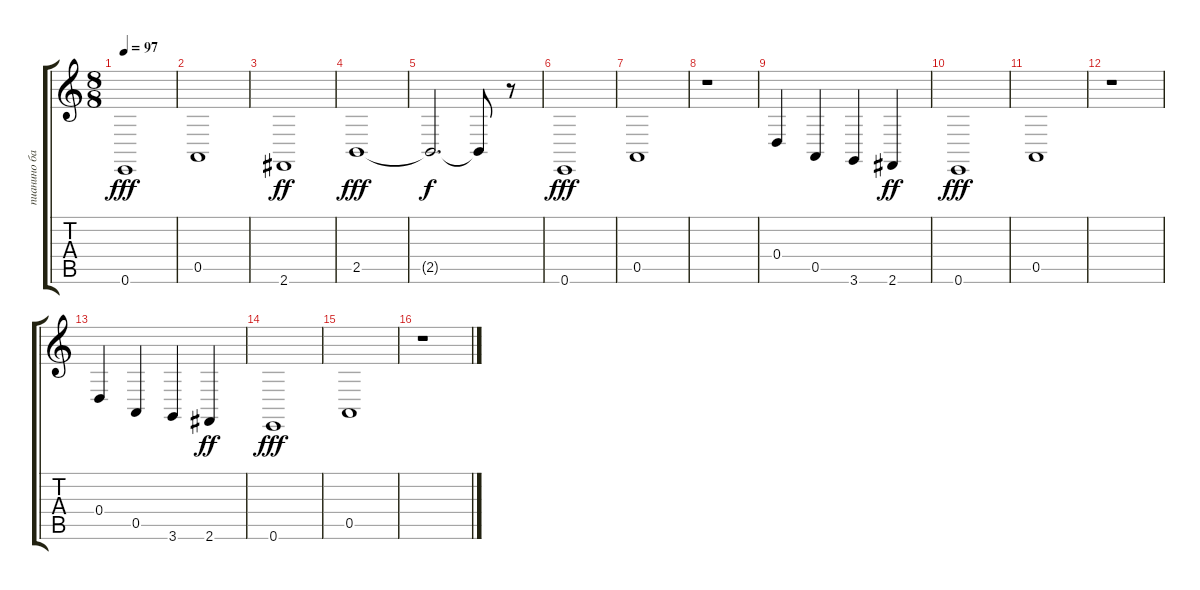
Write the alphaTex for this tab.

\track ("пианино бас" "пианино ба") {instrument acousticgrandpiano}
\staff {score tabs}
\tuning (E4 B3 G3 D3 A2 E2) {hide}
\ts (8 8)
\tempo 97
\clef g2
\ks c
0.6.1{dy fff} |
0.5.1 |
2.6.1{dy ff} |
2.5.1{dy fff} |
2.5{t}.2{d dy f} 2.5{t}.8 r.8 |
0.6.1{dy fff} |
0.5.1 |
r.1 |
0.4.4 0.5.4 3.6.4 2.6.4{dy ff} |
0.6.1{dy fff} |
0.5.1 |
r.1 |
0.4.4 0.5.4 3.6.4 2.6.4{dy ff} |
0.6.1{dy fff} |
0.5.1 |
r.1
